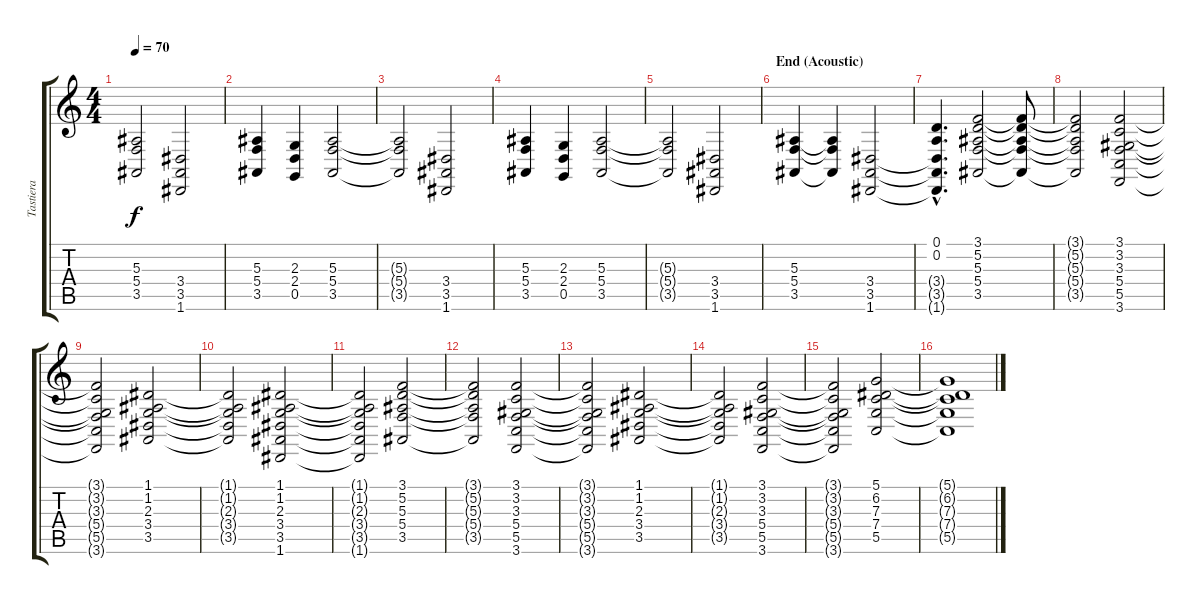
\track ("Tastiera" "Tastiera") {instrument pad2warm}
\staff {score tabs}
\tuning (D4 A3 F3 C3 G2 D2) {hide}
\ts (4 4)
\tempo 70
\clef g2
\ks c
(5.3{t} 5.4{t} 3.5{t}).2{dy f} (3.4 3.5 1.6).2 |
(5.3 5.4 3.5).4 (2.3 2.4 0.5).4 (5.3 5.4 3.5).2 |
(5.3{t} 5.4{t} 3.5{t}).2 (3.4 3.5 1.6).2 |
(5.3 5.4 3.5).4 (2.3 2.4 0.5).4 (5.3 5.4 3.5).2 |
(5.3{t} 5.4{t} 3.5{t}).2 (3.4 3.5 1.6).2 |
\section ("" "End (Acoustic)")
(5.3 5.4 3.5).4 (5.3{t} 5.4{t} 3.5{t}).4 (3.4 3.5 1.6).2 |
(0.1{hac} 0.2{hac} 3.4{hac t} 3.5{hac t} 1.6{hac t}).4{d} (3.1 5.2 5.3 5.4 3.5).2{volume 14} (3.1{t} 5.2{t} 5.3{t} 5.4{t} 3.5{t}).8 |
(3.1{t} 5.2{t} 5.3{t} 5.4{t} 3.5{t}).2 (3.1 3.2 3.3 5.4 5.5 3.6).2 |
(3.1{t} 3.2{t} 3.3{t} 5.4{t} 5.5{t} 3.6{t}).2 (1.1 1.2 2.3 3.4 3.5).2 |
(1.1{t} 1.2{t} 2.3{t} 3.4{t} 3.5{t}).2 (1.1 1.2 2.3 3.4 3.5 1.6).2 |
(1.1{t} 1.2{t} 2.3{t} 3.4{t} 3.5{t} 1.6{t}).2 (3.1 5.2 5.3 5.4 3.5).2 |
(3.1{t} 5.2{t} 5.3{t} 5.4{t} 3.5{t}).2 (3.1 3.2 3.3 5.4 5.5 3.6).2 |
(3.1{t} 3.2{t} 3.3{t} 5.4{t} 5.5{t} 3.6{t}).2 (1.1 1.2 2.3 3.4 3.5).2 |
(1.1{t} 1.2{t} 2.3{t} 3.4{t} 3.5{t}).2 (3.1 3.2 3.3 5.4 5.5 3.6).2 |
(3.1{t} 3.2{t} 3.3{t} 5.4{t} 5.5{t} 3.6{t}).2 (5.1 6.2 7.3 7.4 5.5).2 |
(5.1{t} 6.2{t} 7.3{t} 7.4{t} 5.5{t}).1
